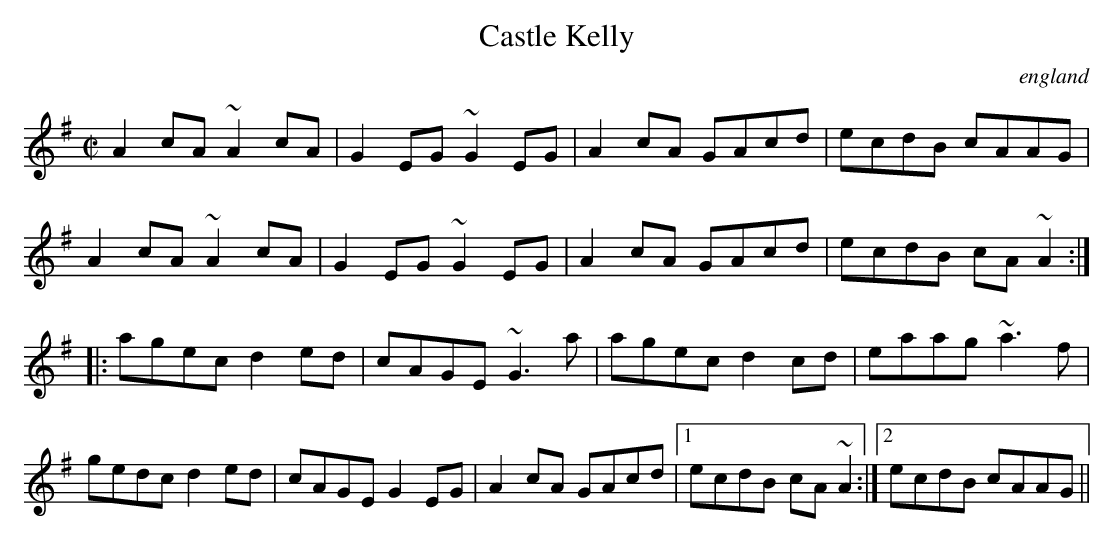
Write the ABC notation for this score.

X:1
T:Castle Kelly
O:england
M:C|
K:Ador
A2cA ~A2cA|G2EG ~G2EG|A2cA GAcd|ecdB cAAG|
A2cA ~A2cA|G2EG ~G2EG|A2cA GAcd|ecdB cA~A2:|
|:agec d2ed|cAGE ~G3a|agec d2cd|eaag ~a3f|
gedc d2ed|cAGE G2EG|A2cA GAcd|1 ecdB cA~A2:|2 ecdB cAAG||
